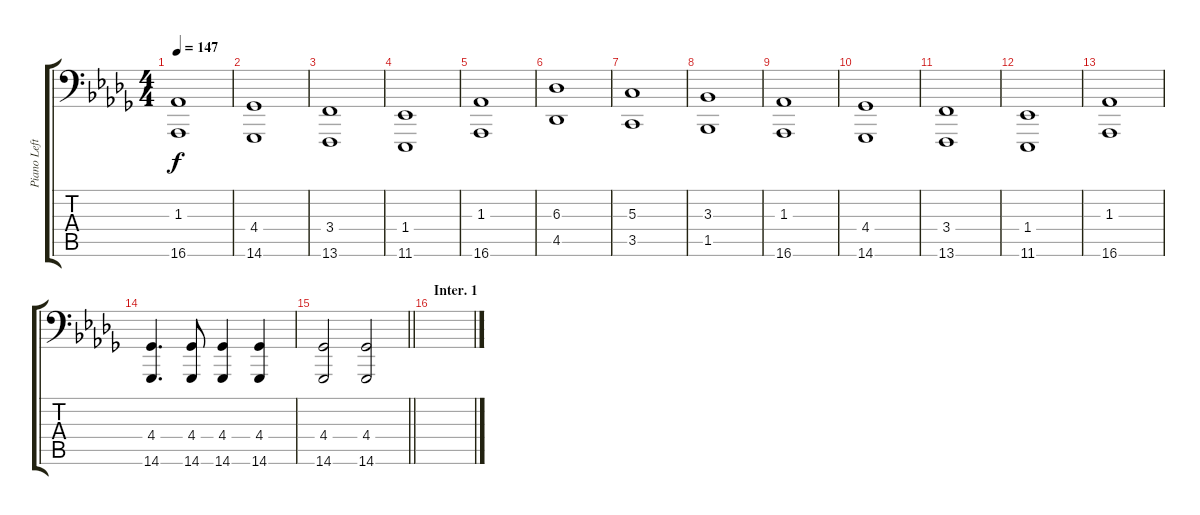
\track ("Piano Left (Kotobuki Tsumugi)" "Piano Left") {instrument acousticgrandpiano}
\staff {score tabs}
\tuning (E3 B2 G2 D2 A1 E0) {hide}
\ts (4 4)
\tempo 147
\clef f4
\ks db
(1.3 16.6).1{dy f} |
(4.4 14.6).1 |
(3.4 13.6).1 |
(1.4 11.6).1 |
(1.3 16.6).1 |
(6.3 4.5).1 |
(5.3 3.5).1 |
(3.3 1.5).1 |
(1.3 16.6).1 |
(4.4 14.6).1 |
(3.4 13.6).1 |
(1.4 11.6).1 |
(1.3 16.6).1 |
(4.4 14.6).4{d} (4.4 14.6).8 (4.4 14.6).4 (4.4 14.6).4 |
\barLineRight lightlight
(4.4 14.6).2 (4.4 14.6).2 |
\section ("" "Inter. 1")
